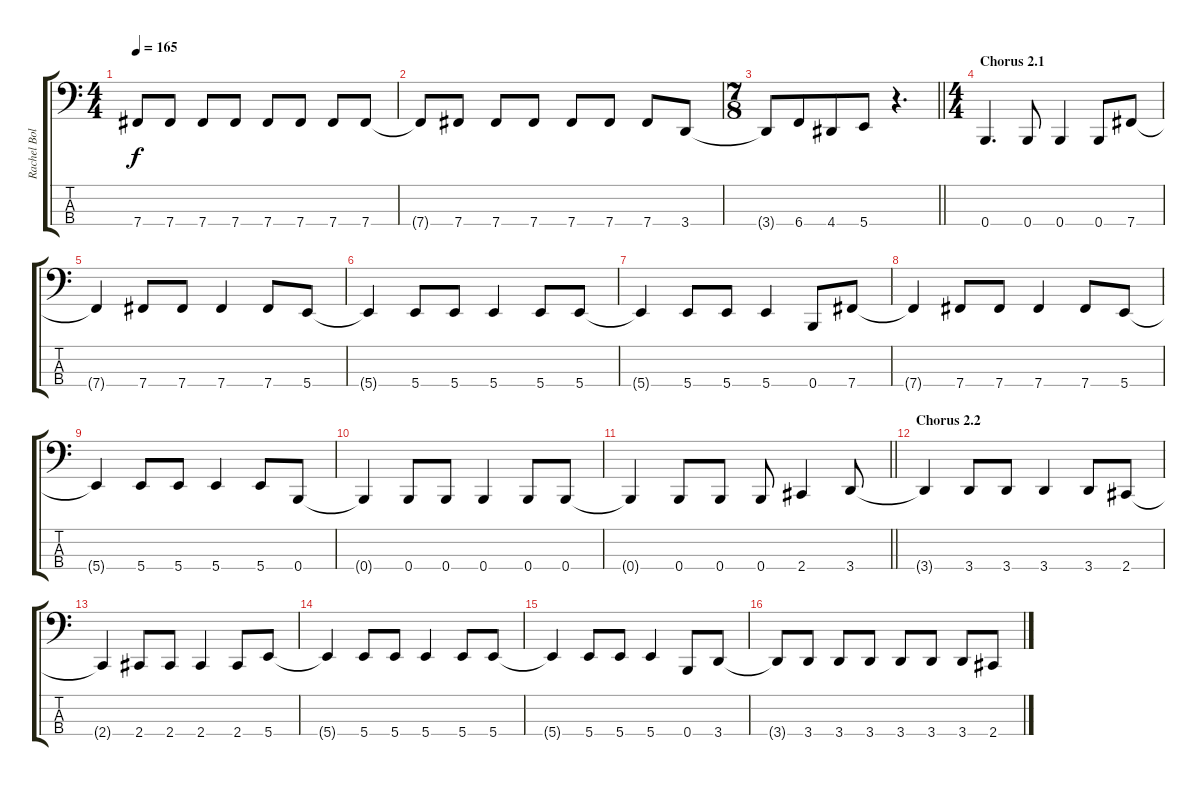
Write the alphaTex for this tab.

\track ("Rachel Bolan" "Rachel Bol") {instrument electricbasspick}
\staff {score tabs}
\tuning (E2 B1 Gb1 B0) {hide}
\ts (4 4)
\tempo 165
\clef f4
\ks c
7.4{t}.8{dy f} 7.4.8 7.4.8 7.4.8 7.4.8 7.4.8 7.4.8 7.4.8 |
7.4{t}.8 7.4.8 7.4.8 7.4.8 7.4.8 7.4.8 7.4.8 3.4.8 |
\ts (7 8)
\barLineRight lightlight
3.4{t}.8 6.4.8 4.4.8 5.4.8 r.4{d} |
\ts (4 4)
\section ("" "Chorus 2.1")
0.4.4{d} 0.4.8 0.4.4 0.4.8 7.4.8 |
7.4{t}.4 7.4.8 7.4.8 7.4.4 7.4.8 5.4.8 |
5.4{t}.4 5.4.8 5.4.8 5.4.4 5.4.8 5.4.8 |
5.4{t}.4 5.4.8 5.4.8 5.4.4 0.4.8 7.4.8 |
7.4{t}.4 7.4.8 7.4.8 7.4.4 7.4.8 5.4.8 |
5.4{t}.4 5.4.8 5.4.8 5.4.4 5.4.8 0.4.8 |
0.4{t}.4 0.4.8 0.4.8 0.4.4 0.4.8 0.4.8 |
\barLineRight lightlight
0.4{t}.4 0.4.8 0.4.8 0.4.8 2.4.4 3.4.8 |
\section ("" "Chorus 2.2")
3.4{t}.4 3.4.8 3.4.8 3.4.4 3.4.8 2.4.8 |
2.4{t}.4 2.4.8 2.4.8 2.4.4 2.4.8 5.4.8 |
5.4{t}.4 5.4.8 5.4.8 5.4.4 5.4.8 5.4.8 |
5.4{t}.4 5.4.8 5.4.8 5.4.4 0.4.8 3.4.8 |
3.4{t}.8 3.4.8 3.4.8 3.4.8 3.4.8 3.4.8 3.4.8 2.4.8
